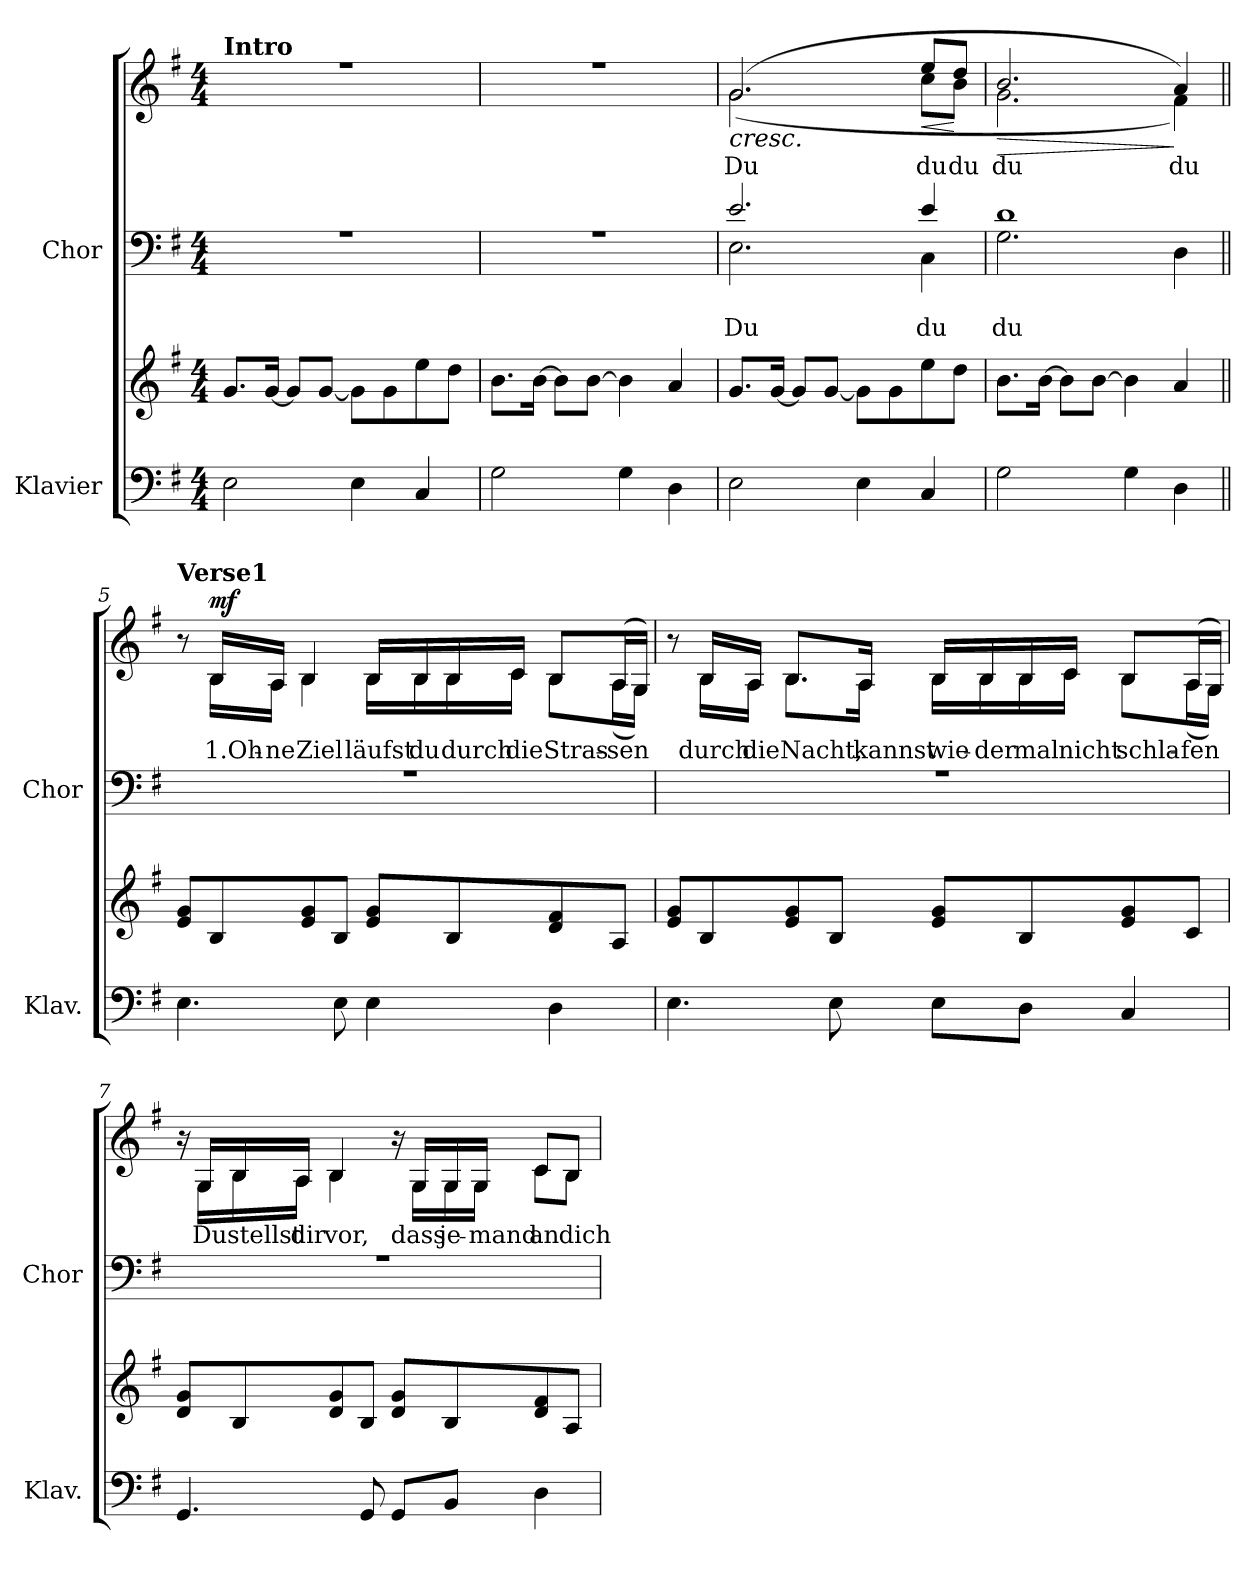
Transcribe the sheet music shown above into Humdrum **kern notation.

**kern	**kern	**kern	**text	**text	**kern	**text	**dynam
*part2	*part2	*part1	*part1	*part1	*part1	*part1	*part1
*staff4	*staff3	*staff2	*staff2	*staff2	*staff1	*staff1	*staff1/2
*I"Klavier	*	*I"Chor	*	*	*	*	*
*I'Klav.	*	*I'Chor	*	*	*	*	*
*clefF4	*clefG2	*clefF4	*	*	*clefG2	*	*
*k[f#]	*k[f#]	*k[f#]	*	*	*k[f#]	*	*
*G:	*G:	*G:	*	*	*G:	*	*
*M4/4	*M4/4	*M4/4	*	*	*M4/4	*	*
*MM74	*MM74	*MM74	*	*	*MM74	*	*
=1	=1	=1	=1	=1	=1	=1	=1
*	*	*^	*	*	*^	*	*
!	!	!	!	!	!	!LO:TX:a:B:t=Intro	!	!	!
2E\	8.g/L	1r	1ryy	.	.	1r	1ryy	.	.
.	[16g/Jk	.	.	.	.	.	.	.	.
.	8g/L]	.	.	.	.	.	.	.	.
.	[8g/J	.	.	.	.	.	.	.	.
4E\	8g\L]	.	.	.	.	.	.	.	.
.	8g\	.	.	.	.	.	.	.	.
4C/	8ee\	.	.	.	.	.	.	.	.
.	8dd\J	.	.	.	.	.	.	.	.
=2	=2	=2	=2	=2	=2	=2	=2	=2	=2
2G\	8.b\L	1r	1ryy	.	.	1r	1ryy	.	.
.	[16b\Jk	.	.	.	.	.	.	.	.
.	8b\L]	.	.	.	.	.	.	.	.
.	[8b\J	.	.	.	.	.	.	.	.
4G\	4b\]	.	.	.	.	.	.	.	.
4D\	4a/	.	.	.	.	.	.	.	.
=3	=3	=3	=3	=3	=3	=3	=3	=3	=3
!	!	!	!	!	!LO:LY:b	!	!	!LO:LY:b	!LO:HP:b
!	!	!	!	!	!	!	!	!	!LO:DY:n=1:b=2
!	!	!	!	!	!	!	!	!	!LO:DY:n=2:b
2E\	8.g/L	2.e/	2.E\	.	Du	(>2.g/	(<2.g\	Du	< mp mp
.	[16g/Jk	.	.	.	.	.	.	.	.
.	8g/L]	.	.	.	.	.	.	.	.
.	[8g/J	.	.	.	.	.	.	.	.
4E\	8g\L]	.	.	.	.	.	.	.	.
.	8g\	.	.	.	.	.	.	.	.
!	!	!	!	!	!LO:LY:b	!	!	!LO:LY:b	!LO:HP:b
4C/	8ee\	4e/	4C\	.	du	8ee/L	8cc\L	du	<
!	!	!	!	!	!	!	!	!LO:LY:b	!
.	8dd\J	.	.	.	.	8dd/J	8b\J	du	[ [
=4	=4	=4	=4	=4	=4	=4	=4	=4	=4
!	!	!	!	!	!LO:LY:b	!	!	!LO:LY:b	!LO:HP:b
!	!	!	!	!	!	!	!	!	!LO:HP:n=1:b
2G\	8.b\L	1d	2.G\	.	du	2.b/	2.g\	du	> >
.	[16b\Jk	.	.	.	.	.	.	.	.
.	8b\L]	.	.	.	.	.	.	.	.
.	[8b\J	.	.	.	.	.	.	.	.
4G\	4b\]	.	.	.	.	.	.	.	.
!	!	!	!	!	!	!	!	!LO:LY:b	!
4D\	4a/	.	4D\	.	.	4a/)	4f#\)	du	]
*	*	*v	*v	*	*	*	*	*	*
*	*	*	*	*	*v	*v	*	*
.	.	.	.	.	.	.	]
!!LO:LB:g=z
=5||	=5||	=5||	=5||	=5||	=5||	=5||	=5||
*	*	*^	*	*	*^	*	*
!	!	!	!	!	!	!LO:TX:a:B:t=Verse1	!	!	!
4.E\	8e/ 8g/L	1r	1ryy	.	.	8r	8ryy	.	.
!	!	!	!	!	!	!	!	!LO:LY:b	!LO:DY:b
.	8B/	.	.	.	.	16B/LL	16B\LL	1.Oh-	mf
!	!	!	!	!	!	!	!	!LO:LY:b	!
.	.	.	.	.	.	16A/JJ	16A\JJ	-ne	.
!	!	!	!	!	!	!	!	!LO:LY:b	!
.	8e/ 8g/	.	.	.	.	4B/	4B\	Ziel	.
8E\	8B/J	.	.	.	.	.	.	.	.
!	!	!	!	!	!	!	!	!LO:LY:b	!
4E\	8e/ 8g/L	.	.	.	.	16B/LL	16B\LL	läufst	.
!	!	!	!	!	!	!	!	!LO:LY:b	!
.	.	.	.	.	.	16B/	16B\	du	.
!	!	!	!	!	!	!	!	!LO:LY:b	!
.	8B/	.	.	.	.	16B/	16B\	durch	.
!	!	!	!	!	!	!	!	!LO:LY:b	!
.	.	.	.	.	.	16c/JJ	16c\JJ	die	.
!	!	!	!	!	!	!	!	!LO:LY:b	!
4D\	8d/ 8f#/	.	.	.	.	8B/L	8B\L	Stras-	.
!	!	!	!	!	!	!	!	!LO:LY:b	!
.	8A/J	.	.	.	.	(>16A/L	(<16A\L	-sen	.
.	.	.	.	.	.	16G/JJ)	16G\JJ)	.	.
!!LO:PB:g=z	!!
=6	=6	=6	=6	=6	=6	=6	=6	=6	=6
4.E\	8e/ 8g/L	1r	1ryy	.	.	8r	8ryy	.	.
!	!	!	!	!	!	!	!	!LO:LY:b	!
.	8B/	.	.	.	.	16B/LL	16B\LL	durch	.
!	!	!	!	!	!	!	!	!LO:LY:b	!
.	.	.	.	.	.	16A/JJ	16A\JJ	die	.
!	!	!	!	!	!	!	!	!LO:LY:b	!
.	8e/ 8g/	.	.	.	.	8.B/L	8.B\L	Nacht,	.
8E\	8B/J	.	.	.	.	.	.	.	.
!	!	!	!	!	!	!	!	!LO:LY:b	!
.	.	.	.	.	.	16A/Jk	16A\Jk	kannst	.
!	!	!	!	!	!	!	!	!LO:LY:b	!
8E\L	8e/ 8g/L	.	.	.	.	16B/LL	16B\LL	wie-	.
!	!	!	!	!	!	!	!	!LO:LY:b	!
.	.	.	.	.	.	16B/	16B\	-der	.
!	!	!	!	!	!	!	!	!LO:LY:b	!
8D\J	8B/	.	.	.	.	16B/	16B\	mal	.
!	!	!	!	!	!	!	!	!LO:LY:b	!
.	.	.	.	.	.	16c/JJ	16c\JJ	nicht	.
!	!	!	!	!	!	!	!	!LO:LY:b	!
4C/	8e/ 8g/	.	.	.	.	8B/L	8B\L	schla-	.
!	!	!	!	!	!	!	!	!LO:LY:b	!
.	8c/J	.	.	.	.	(>16A/L	(<16A\L	-fen	.
.	.	.	.	.	.	16G/JJ)	16G\JJ)	.	.
!!LO:LB:g=z	!!
=7	=7	=7	=7	=7	=7	=7	=7	=7	=7
4.GG/	8d/ 8g/L	1r	1ryy	.	.	16r	16ryy	.	.
!	!	!	!	!	!	!	!	!LO:LY:b	!
.	.	.	.	.	.	16G/LL	16G\LL	Du	.
!	!	!	!	!	!	!	!	!LO:LY:b	!
.	8B/	.	.	.	.	16B/	16B\	stellst	.
!	!	!	!	!	!	!	!	!LO:LY:b	!
.	.	.	.	.	.	16A/JJ	16A\JJ	dir	.
!	!	!	!	!	!	!	!	!LO:LY:b	!
.	8d/ 8g/	.	.	.	.	4B/	4B\	vor,	.
8GG/	8B/J	.	.	.	.	.	.	.	.
8GG/L	8d/ 8g/L	.	.	.	.	16r	16ryy	.	.
!	!	!	!	!	!	!	!	!LO:LY:b	!
.	.	.	.	.	.	16G/LL	16G\LL	dass	.
!	!	!	!	!	!	!	!	!LO:LY:b	!
8BB/J	8B/	.	.	.	.	16G/	16G\	je-	.
!	!	!	!	!	!	!	!	!LO:LY:b	!
.	.	.	.	.	.	16G/JJ	16G\JJ	-mand	.
!	!	!	!	!	!	!	!	!LO:LY:b	!
4D\	8d/ 8f#/	.	.	.	.	8c/L	8c\L	an	.
!	!	!	!	!	!	!	!	!LO:LY:b	!
.	8A/J	.	.	.	.	8B/J	8B\J	dich	.
*	*	*v	*v	*	*	*	*	*	*
*	*	*	*	*	*v	*v	*	*
=	=	=	=	=	=	=	=
*-	*-	*-	*-	*-	*-	*-	*-
